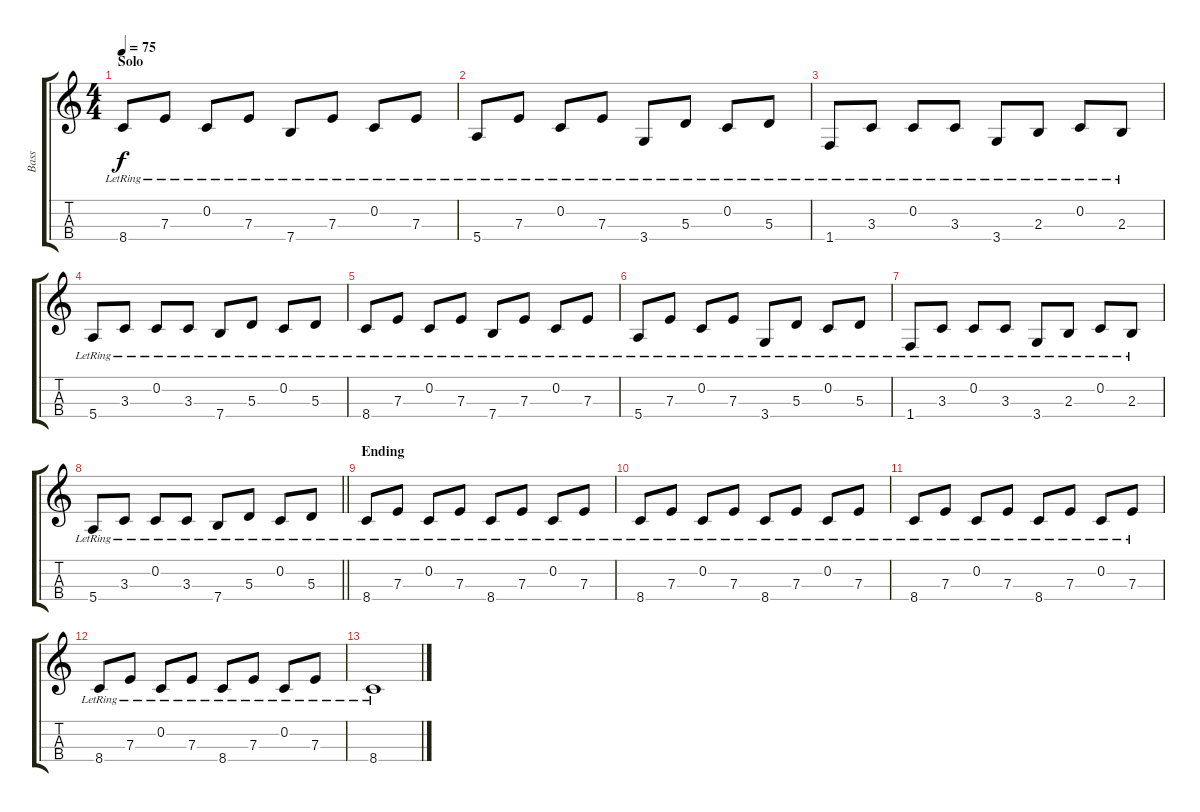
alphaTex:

\track ("Bass" "Bass") {instrument acousticguitarsteel}
\staff {score tabs}
\tuning (G3 C3 A2 E2) {hide}
\ts (4 4)
\section ("" "Solo")
\tempo 75
\clef g2
\ks c
8.4{lr}.8{dy f} 7.3{lr}.8 0.2{lr}.8 7.3{lr}.8 7.4{lr}.8 7.3{lr}.8 0.2{lr}.8 7.3{lr}.8 |
5.4{lr}.8 7.3{lr}.8 0.2{lr}.8 7.3{lr}.8 3.4{lr}.8 5.3{lr}.8 0.2{lr}.8 5.3{lr}.8 |
1.4{lr}.8 3.3{lr}.8 0.2{lr}.8 3.3{lr}.8 3.4{lr}.8 2.3{lr}.8 0.2{lr}.8 2.3{lr}.8 |
5.4{lr}.8 3.3{lr}.8 0.2{lr}.8 3.3{lr}.8 7.4{lr}.8 5.3{lr}.8 0.2{lr}.8 5.3{lr}.8 |
8.4{lr}.8 7.3{lr}.8 0.2{lr}.8 7.3{lr}.8 7.4{lr}.8 7.3{lr}.8 0.2{lr}.8 7.3{lr}.8 |
5.4{lr}.8 7.3{lr}.8 0.2{lr}.8 7.3{lr}.8 3.4{lr}.8 5.3{lr}.8 0.2{lr}.8 5.3{lr}.8 |
1.4{lr}.8 3.3{lr}.8 0.2{lr}.8 3.3{lr}.8 3.4{lr}.8 2.3{lr}.8 0.2{lr}.8 2.3{lr}.8 |
\barLineRight lightlight
5.4{lr}.8 3.3{lr}.8 0.2{lr}.8 3.3{lr}.8 7.4{lr}.8 5.3{lr}.8 0.2{lr}.8 5.3{lr}.8 |
\section ("" "Ending")
8.4{lr}.8 7.3{lr}.8 0.2{lr}.8 7.3{lr}.8 8.4{lr}.8 7.3{lr}.8 0.2{lr}.8 7.3{lr}.8 |
8.4{lr}.8 7.3{lr}.8 0.2{lr}.8 7.3{lr}.8 8.4{lr}.8 7.3{lr}.8 0.2{lr}.8 7.3{lr}.8 |
8.4{lr}.8 7.3{lr}.8 0.2{lr}.8 7.3{lr}.8 8.4{lr}.8 7.3{lr}.8 0.2{lr}.8 7.3{lr}.8 |
8.4{lr}.8 7.3{lr}.8 0.2{lr}.8 7.3{lr}.8 8.4{lr}.8 7.3{lr}.8 0.2{lr}.8 7.3{lr}.8 |
8.4{lr}.1
